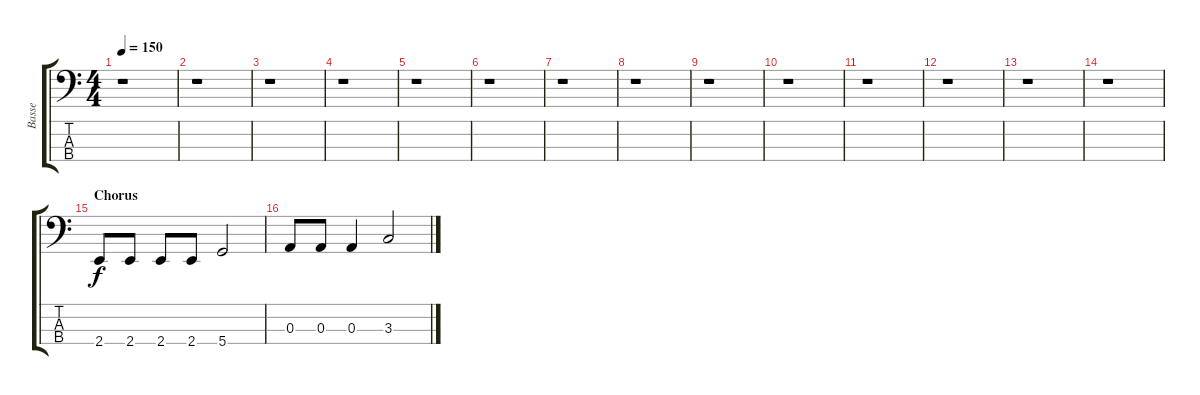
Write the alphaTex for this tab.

\track ("Basse" "Basse") {instrument slapbass2}
\staff {score tabs}
\tuning (G2 D2 A1 D1) {hide}
\ts (4 4)
\tempo 150
\clef f4
\ks c
r.1{dy f} |
r.1 |
r.1 |
r.1 |
r.1 |
r.1 |
r.1 |
r.1 |
r.1 |
r.1 |
r.1 |
r.1 |
r.1 |
r.1 |
\section ("" "Chorus")
2.4.8 2.4.8 2.4.8 2.4.8 5.4.2 |
0.3.8 0.3.8 0.3.4 3.3.2
